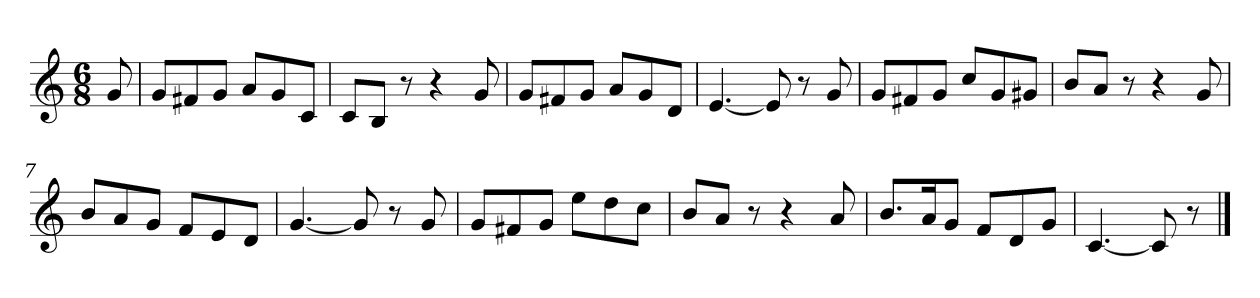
**kern
*part1
*staff1
*k[]
*M6/8
*MM120
=
8g
=1
8gL
8f#X
8gJ
8aL
8g
8cJ
=2
8cL
8BJ
8r
4r
8g
=3
8gL
8f#X
8gJ
8aL
8g
8dJ
=4
[4.e
8e]
8r
8g
=5
8gL
8f#X
8gJ
8ccL
8g
8g#XJ
=6
8bL
8aJ
8r
4r
8g
=7
8bL
8a
8gJ
8fL
8e
8dJ
=8
[4.g
8g]
8r
8g
=9
8gL
8f#X
8gJ
8eeL
8dd
8ccJ
=10
8bL
8aJ
8r
4r
8a
=11
8.bL
16aK
8gJ
8fL
8d
8gJ
=12
[4.c
8c]
8r
==
*-
